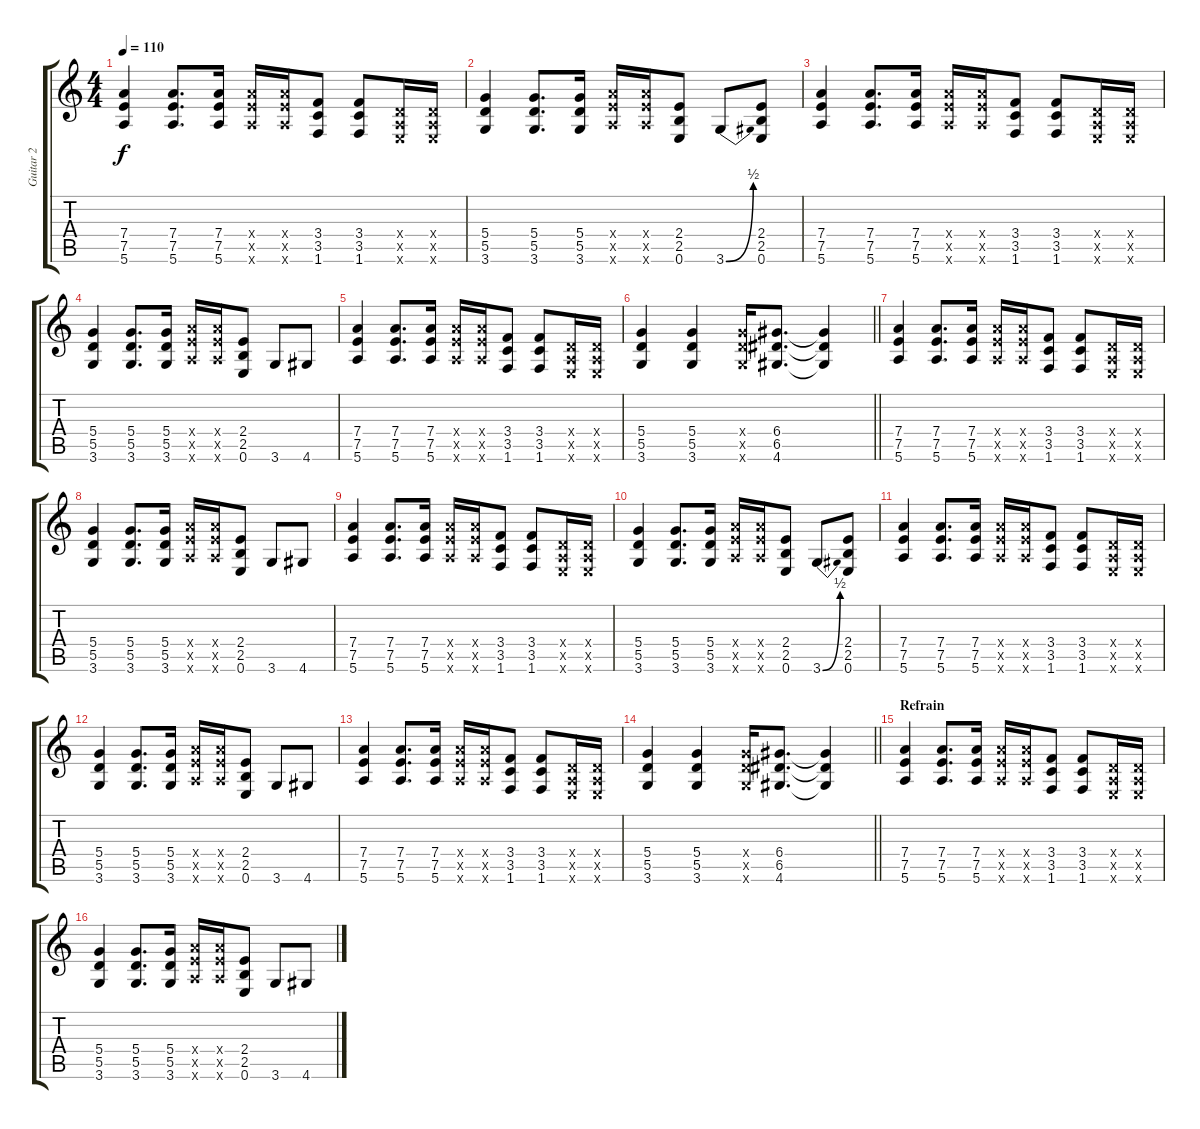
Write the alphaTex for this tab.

\track ("Guitar 2" "Guitar 2") {instrument distortionguitar}
\staff {score tabs}
\tuning (E4 B3 G3 D3 A2 E2) {hide}
\ts (4 4)
\tempo 110
\clef g2
\ks c
(7.4 7.5 5.6).4{dy f} (7.4 7.5 5.6).8{d} (7.4 7.5 5.6).16 (7.4{x} 7.5{x} 5.6{x}).16 (7.4{x} 7.5{x} 5.6{x}).16 (3.4 3.5 1.6).8 (3.4 3.5 1.6).8 (0.4{x} 0.5{x} 0.6{x}).16 (0.4{x} 0.5{x} 0.6{x}).16 |
(5.4 5.5 3.6).4 (5.4 5.5 3.6).8{d} (5.4 5.5 3.6).16 (7.4{x} 7.5{x} 5.6{x}).16 (7.4{x} 7.5{x} 5.6{x}).16 (2.4 2.5 0.6).8 3.6{be (bend 0 0 60 2)}.8 (2.4 2.5 0.6).8 |
(7.4 7.5 5.6).4 (7.4 7.5 5.6).8{d} (7.4 7.5 5.6).16 (7.4{x} 7.5{x} 5.6{x}).16 (7.4{x} 7.5{x} 5.6{x}).16 (3.4 3.5 1.6).8 (3.4 3.5 1.6).8 (0.4{x} 0.5{x} 0.6{x}).16 (0.4{x} 0.5{x} 0.6{x}).16 |
(5.4 5.5 3.6).4 (5.4 5.5 3.6).8{d} (5.4 5.5 3.6).16 (7.4{x} 7.5{x} 5.6{x}).16 (7.4{x} 7.5{x} 5.6{x}).16 (2.4 2.5 0.6).8 3.6.8 4.6.8 |
(7.4 7.5 5.6).4 (7.4 7.5 5.6).8{d} (7.4 7.5 5.6).16 (7.4{x} 7.5{x} 5.6{x}).16 (7.4{x} 7.5{x} 5.6{x}).16 (3.4 3.5 1.6).8 (3.4 3.5 1.6).8 (0.4{x} 0.5{x} 0.6{x}).16 (0.4{x} 0.5{x} 0.6{x}).16 |
\barLineRight lightlight
(5.4 5.5 3.6).4 (5.4 5.5 3.6).4 (5.4{x} 5.5{x} 3.6{x}).16 (6.4 6.5 4.6).8{d} (6.4{t} 6.5{t} 4.6{t}).4 |
(7.4 7.5 5.6).4 (7.4 7.5 5.6).8{d} (7.4 7.5 5.6).16 (7.4{x} 7.5{x} 5.6{x}).16 (7.4{x} 7.5{x} 5.6{x}).16 (3.4 3.5 1.6).8 (3.4 3.5 1.6).8 (0.4{x} 0.5{x} 0.6{x}).16 (0.4{x} 0.5{x} 0.6{x}).16 |
(5.4 5.5 3.6).4 (5.4 5.5 3.6).8{d} (5.4 5.5 3.6).16 (7.4{x} 7.5{x} 5.6{x}).16 (7.4{x} 7.5{x} 5.6{x}).16 (2.4 2.5 0.6).8 3.6.8 4.6.8 |
(7.4 7.5 5.6).4 (7.4 7.5 5.6).8{d} (7.4 7.5 5.6).16 (7.4{x} 7.5{x} 5.6{x}).16 (7.4{x} 7.5{x} 5.6{x}).16 (3.4 3.5 1.6).8 (3.4 3.5 1.6).8 (0.4{x} 0.5{x} 0.6{x}).16 (0.4{x} 0.5{x} 0.6{x}).16 |
(5.4 5.5 3.6).4 (5.4 5.5 3.6).8{d} (5.4 5.5 3.6).16 (7.4{x} 7.5{x} 5.6{x}).16 (7.4{x} 7.5{x} 5.6{x}).16 (2.4 2.5 0.6).8 3.6{be (bend 0 0 60 2)}.8 (2.4 2.5 0.6).8 |
(7.4 7.5 5.6).4 (7.4 7.5 5.6).8{d} (7.4 7.5 5.6).16 (7.4{x} 7.5{x} 5.6{x}).16 (7.4{x} 7.5{x} 5.6{x}).16 (3.4 3.5 1.6).8 (3.4 3.5 1.6).8 (0.4{x} 0.5{x} 0.6{x}).16 (0.4{x} 0.5{x} 0.6{x}).16 |
(5.4 5.5 3.6).4 (5.4 5.5 3.6).8{d} (5.4 5.5 3.6).16 (7.4{x} 7.5{x} 5.6{x}).16 (7.4{x} 7.5{x} 5.6{x}).16 (2.4 2.5 0.6).8 3.6.8 4.6.8 |
(7.4 7.5 5.6).4 (7.4 7.5 5.6).8{d} (7.4 7.5 5.6).16 (7.4{x} 7.5{x} 5.6{x}).16 (7.4{x} 7.5{x} 5.6{x}).16 (3.4 3.5 1.6).8 (3.4 3.5 1.6).8 (0.4{x} 0.5{x} 0.6{x}).16 (0.4{x} 0.5{x} 0.6{x}).16 |
\barLineRight lightlight
(5.4 5.5 3.6).4 (5.4 5.5 3.6).4 (5.4{x} 5.5{x} 3.6{x}).16 (6.4 6.5 4.6).8{d} (6.4{t} 6.5{t} 4.6{t}).4 |
\section ("" "Refrain")
(7.4 7.5 5.6).4 (7.4 7.5 5.6).8{d} (7.4 7.5 5.6).16 (7.4{x} 7.5{x} 5.6{x}).16 (7.4{x} 7.5{x} 5.6{x}).16 (3.4 3.5 1.6).8 (3.4 3.5 1.6).8 (0.4{x} 0.5{x} 0.6{x}).16 (0.4{x} 0.5{x} 0.6{x}).16 |
(5.4 5.5 3.6).4 (5.4 5.5 3.6).8{d} (5.4 5.5 3.6).16 (7.4{x} 7.5{x} 5.6{x}).16 (7.4{x} 7.5{x} 5.6{x}).16 (2.4 2.5 0.6).8 3.6.8 4.6.8
